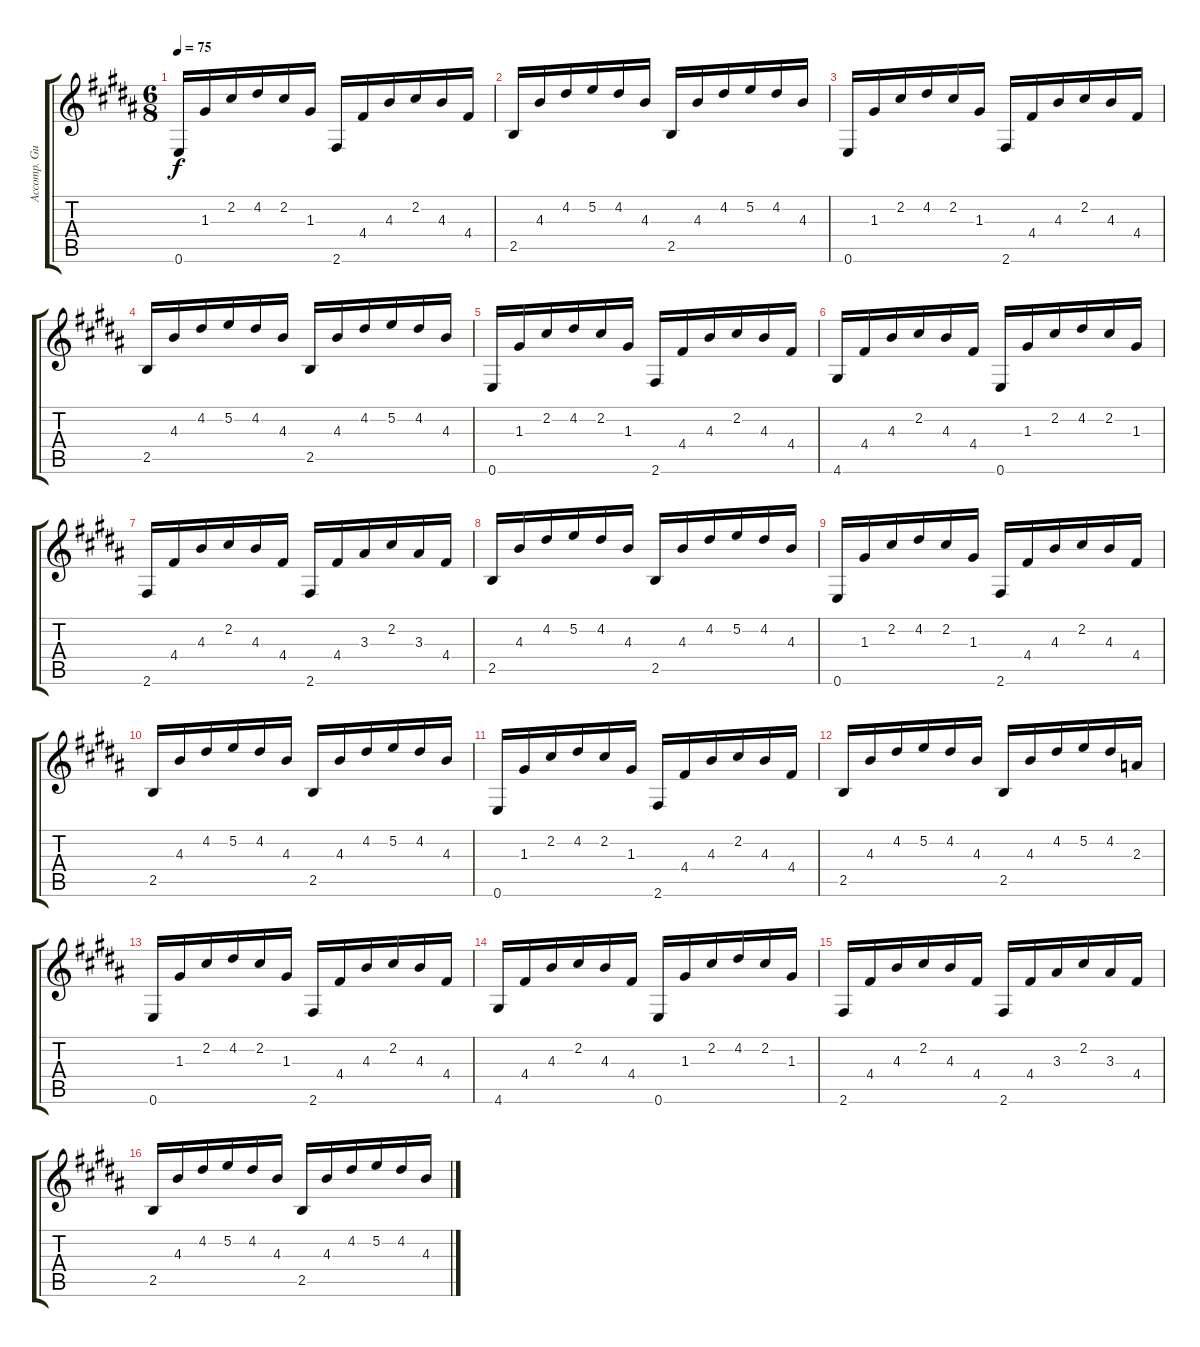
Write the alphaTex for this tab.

\track ("Accomp. Guitar 2" "Accomp. Gu") {instrument electricguitarmuted}
\staff {score tabs}
\tuning (E4 B3 G3 D3 A2 E2) {hide}
\ts (6 8)
\tempo 75
\clef g2
\ks b
0.6.16{dy f} 1.3.16 2.2.16 4.2.16 2.2.16 1.3.16 2.6.16 4.4.16 4.3.16 2.2.16 4.3.16 4.4.16 |
2.5.16 4.3.16 4.2.16 5.2.16 4.2.16 4.3.16 2.5.16 4.3.16 4.2.16 5.2.16 4.2.16 4.3.16 |
0.6.16 1.3.16 2.2.16 4.2.16 2.2.16 1.3.16 2.6.16 4.4.16 4.3.16 2.2.16 4.3.16 4.4.16 |
2.5.16 4.3.16 4.2.16 5.2.16 4.2.16 4.3.16 2.5.16 4.3.16 4.2.16 5.2.16 4.2.16 4.3.16 |
0.6.16 1.3.16 2.2.16 4.2.16 2.2.16 1.3.16 2.6.16 4.4.16 4.3.16 2.2.16 4.3.16 4.4.16 |
4.6.16 4.4.16 4.3.16 2.2.16 4.3.16 4.4.16 0.6.16 1.3.16 2.2.16 4.2.16 2.2.16 1.3.16 |
2.6.16 4.4.16 4.3.16 2.2.16 4.3.16 4.4.16 2.6.16 4.4.16 3.3.16 2.2.16 3.3.16 4.4.16 |
2.5.16 4.3.16 4.2.16 5.2.16 4.2.16 4.3.16 2.5.16 4.3.16 4.2.16 5.2.16 4.2.16 4.3.16 |
0.6.16 1.3.16 2.2.16 4.2.16 2.2.16 1.3.16 2.6.16 4.4.16 4.3.16 2.2.16 4.3.16 4.4.16 |
2.5.16 4.3.16 4.2.16 5.2.16 4.2.16 4.3.16 2.5.16 4.3.16 4.2.16 5.2.16 4.2.16 4.3.16 |
0.6.16 1.3.16 2.2.16 4.2.16 2.2.16 1.3.16 2.6.16 4.4.16 4.3.16 2.2.16 4.3.16 4.4.16 |
2.5.16 4.3.16 4.2.16 5.2.16 4.2.16 4.3.16 2.5.16 4.3.16 4.2.16 5.2.16 4.2.16 2.3.16 |
0.6.16 1.3.16 2.2.16 4.2.16 2.2.16 1.3.16 2.6.16 4.4.16 4.3.16 2.2.16 4.3.16 4.4.16 |
4.6.16 4.4.16 4.3.16 2.2.16 4.3.16 4.4.16 0.6.16 1.3.16 2.2.16 4.2.16 2.2.16 1.3.16 |
2.6.16 4.4.16 4.3.16 2.2.16 4.3.16 4.4.16 2.6.16 4.4.16 3.3.16 2.2.16 3.3.16 4.4.16 |
2.5.16 4.3.16 4.2.16 5.2.16 4.2.16 4.3.16 2.5.16 4.3.16 4.2.16 5.2.16 4.2.16 4.3.16
